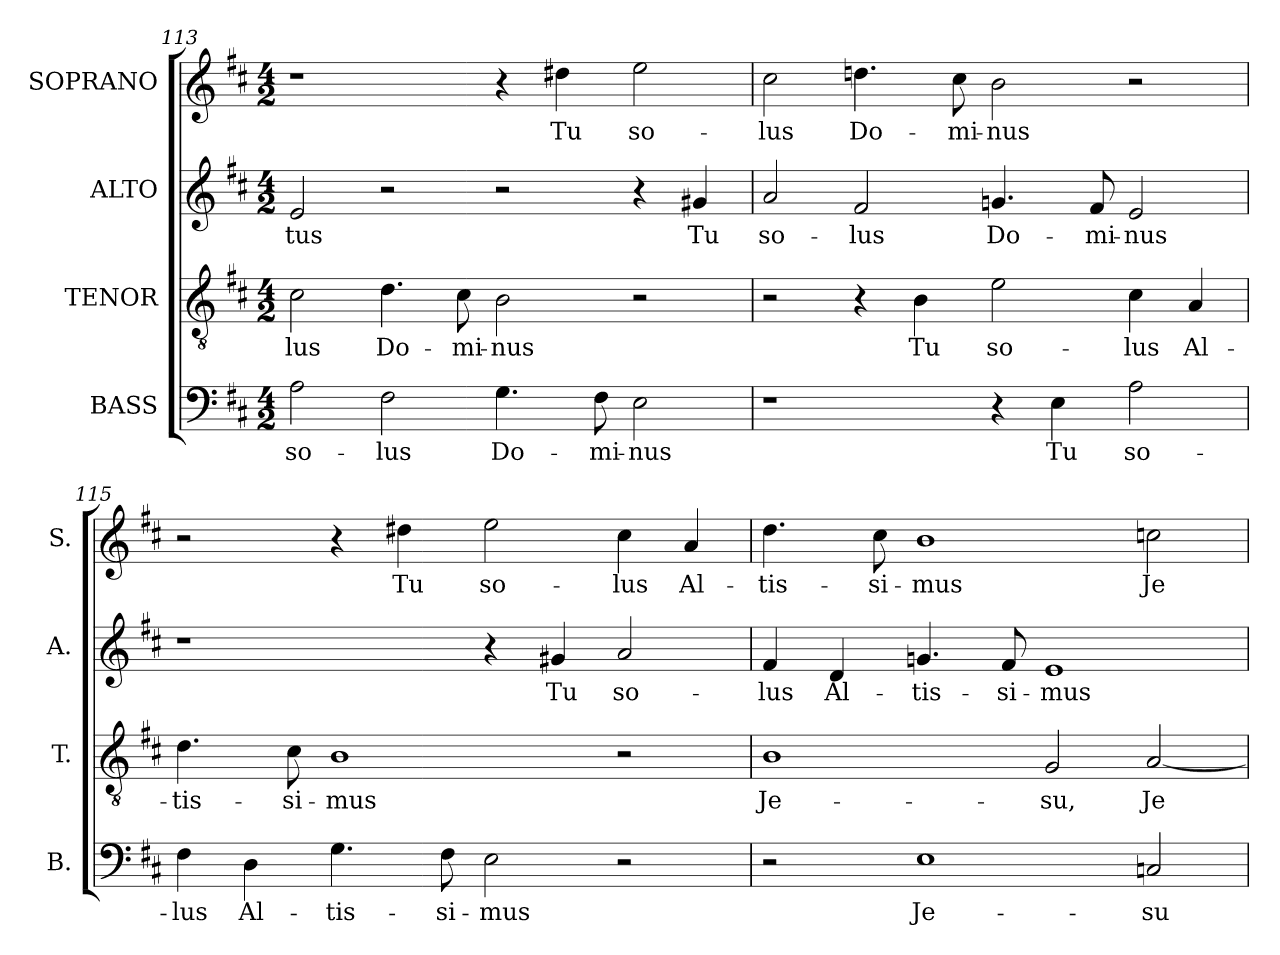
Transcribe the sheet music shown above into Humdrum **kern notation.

**kern	**text	**kern	**text	**kern	**text	**kern	**text
*part4	*part4	*part3	*part3	*part2	*part2	*part1	*part1
*staff4	*staff4	*staff3	*staff3	*staff2	*staff2	*staff1	*staff1
*I"BASS	*	*I"TENOR	*	*I"ALTO	*	*I"SOPRANO	*
*I'B.	*	*I'T.	*	*I'A.	*	*I'S.	*
*clefF4	*	*clefGv2	*	*clefG2	*	*clefG2	*
*	*	*ITrd7c12	*	*	*	*	*
*k[f#c#]	*	*k[f#c#]	*	*k[f#c#]	*	*k[f#c#]	*
*D:	*	*D:	*	*D:	*	*D:	*
*M4/2	*	*M4/2	*	*M4/2	*	*M4/2	*
=113	=113	=113	=113	=113	=113	=113	=113
!	!LO:LY:b:color=#000000	!	!	!	!	!	!
!	!	!	!LO:LY:b:color=#000000	!	!	!	!
!	!	!	!	!	!LO:LY:b:color=#000000	!	!
2Ai\	so-	2C#i\	-lus	2ei/	-tus	1r	.
!	!LO:LY:b:color=#000000	!	!	!	!	!	!
!	!	!	!LO:LY:b:color=#000000	!	!	!	!
2F#i\	-lus	4.Di\	Do-	2r	.	.	.
!	!	!	!LO:LY:b:color=#000000	!	!	!	!
.	.	8C#i\	-mi-	.	.	.	.
!	!LO:LY:b:color=#000000	!	!	!	!	!	!
!	!	!	!LO:LY:b:color=#000000	!	!	!	!
4.Gi\	Do-	2BBi\	-nus	2r	.	4r	.
!	!	!	!	!	!	!	!LO:LY:b:color=#000000
.	.	.	.	.	.	4dd#Xi\	Tu
!	!LO:LY:b:color=#000000	!	!	!	!	!	!
8F#i\	-mi-	.	.	.	.	.	.
!	!LO:LY:b:color=#000000	!	!	!	!	!	!
!	!	!	!	!	!	!	!LO:LY:b:color=#000000
2Ei\	-nus	2r	.	4r	.	2eei\	so-
!	!	!	!	!	!LO:LY:b:color=#000000	!	!
.	.	.	.	4g#Xi/	Tu	.	.
=114	=114	=114	=114	=114	=114	=114	=114
!	!	!	!	!	!LO:LY:b:color=#000000	!	!
!	!	!	!	!	!	!	!LO:LY:b:color=#000000
1r	.	2r	.	2ai/	so-	2cc#i\	-lus
!	!	!	!	!	!LO:LY:b:color=#000000	!	!
!	!	!	!	!	!	!	!LO:LY:b:color=#000000
.	.	4r	.	2f#i/	-lus	4.ddni\	Do-
!	!	!	!LO:LY:b:color=#000000	!	!	!	!
.	.	4BBi\	Tu	.	.	.	.
!	!	!	!	!	!	!	!LO:LY:b:color=#000000
.	.	.	.	.	.	8cc#i\	-mi-
!	!	!	!LO:LY:b:color=#000000	!	!	!	!
!	!	!	!	!	!LO:LY:b:color=#000000	!	!
!	!	!	!	!	!	!	!LO:LY:b:color=#000000
4r	.	2Ei\	so-	4.gni/	Do-	2bi\	-nus
!	!LO:LY:b:color=#000000	!	!	!	!	!	!
4Ei\	Tu	.	.	.	.	.	.
!	!	!	!	!	!LO:LY:b:color=#000000	!	!
.	.	.	.	8f#i/	-mi-	.	.
!	!LO:LY:b:color=#000000	!	!	!	!	!	!
!	!	!	!LO:LY:b:color=#000000	!	!	!	!
!	!	!	!	!	!LO:LY:b:color=#000000	!	!
2Ai\	so-	4C#i\	-lus	2ei/	-nus	2r	.
!	!	!	!LO:LY:b:color=#000000	!	!	!	!
.	.	4AAi/	Al-	.	.	.	.
=115	=115	=115	=115	=115	=115	=115	=115
!	!LO:LY:b:color=#000000	!	!	!	!	!	!
!	!	!	!LO:LY:b:color=#000000	!	!	!	!
4F#i\	-lus	4.Di\	-tis-	1r	.	2r	.
!	!LO:LY:b:color=#000000	!	!	!	!	!	!
4Di\	Al-	.	.	.	.	.	.
!	!	!	!LO:LY:b:color=#000000	!	!	!	!
.	.	8C#i\	-si-	.	.	.	.
!	!LO:LY:b:color=#000000	!	!	!	!	!	!
!	!	!	!LO:LY:b:color=#000000	!	!	!	!
4.Gi\	-tis-	1BBi	-mus	.	.	4r	.
!	!	!	!	!	!	!	!LO:LY:b:color=#000000
.	.	.	.	.	.	4dd#Xi\	Tu
!	!LO:LY:b:color=#000000	!	!	!	!	!	!
8F#i\	-si-	.	.	.	.	.	.
!	!LO:LY:b:color=#000000	!	!	!	!	!	!
!	!	!	!	!	!	!	!LO:LY:b:color=#000000
2Ei\	-mus	.	.	4r	.	2eei\	so-
!	!	!	!	!	!LO:LY:b:color=#000000	!	!
.	.	.	.	4g#Xi/	Tu	.	.
!	!	!	!	!	!LO:LY:b:color=#000000	!	!
!	!	!	!	!	!	!	!LO:LY:b:color=#000000
2r	.	2r	.	2ai/	so-	4cc#i\	-lus
!	!	!	!	!	!	!	!LO:LY:b:color=#000000
.	.	.	.	.	.	4ai/	Al-
!!LO:LB:g=z
=116	=116	=116	=116	=116	=116	=116	=116
!	!	!	!LO:LY:b:color=#000000	!	!	!	!
!	!	!	!	!	!LO:LY:b:color=#000000	!	!
!	!	!	!	!	!	!	!LO:LY:b:color=#000000
2r	.	1BBi	Je-	4f#i/	-lus	4.ddi\	-tis-
!	!	!	!	!	!LO:LY:b:color=#000000	!	!
.	.	.	.	4di/	Al-	.	.
!	!	!	!	!	!	!	!LO:LY:b:color=#000000
.	.	.	.	.	.	8cc#i\	-si-
!	!LO:LY:b:color=#000000	!	!	!	!	!	!
!	!	!	!	!	!LO:LY:b:color=#000000	!	!
!	!	!	!	!	!	!	!LO:LY:b:color=#000000
1Ei	Je-	.	.	4.gni/	-tis-	1bi	-mus
!	!	!	!	!	!LO:LY:b:color=#000000	!	!
.	.	.	.	8f#i/	-si-	.	.
!	!	!	!LO:LY:b:color=#000000	!	!	!	!
!	!	!	!	!	!LO:LY:b:color=#000000	!	!
.	.	2GGi/	-su,	1ei	-mus	.	.
!	!LO:LY:b:color=#000000	!	!	!	!	!	!
!	!	!	!LO:LY:b:color=#000000	!	!	!	!
!	!	!	!	!	!	!	!LO:LY:b:color=#000000
2Cni/	-su	[2AAi/	Je-	.	.	2ccni\	Je-
=	=	=	=	=	=	=	=
*-	*-	*-	*-	*-	*-	*-	*-
